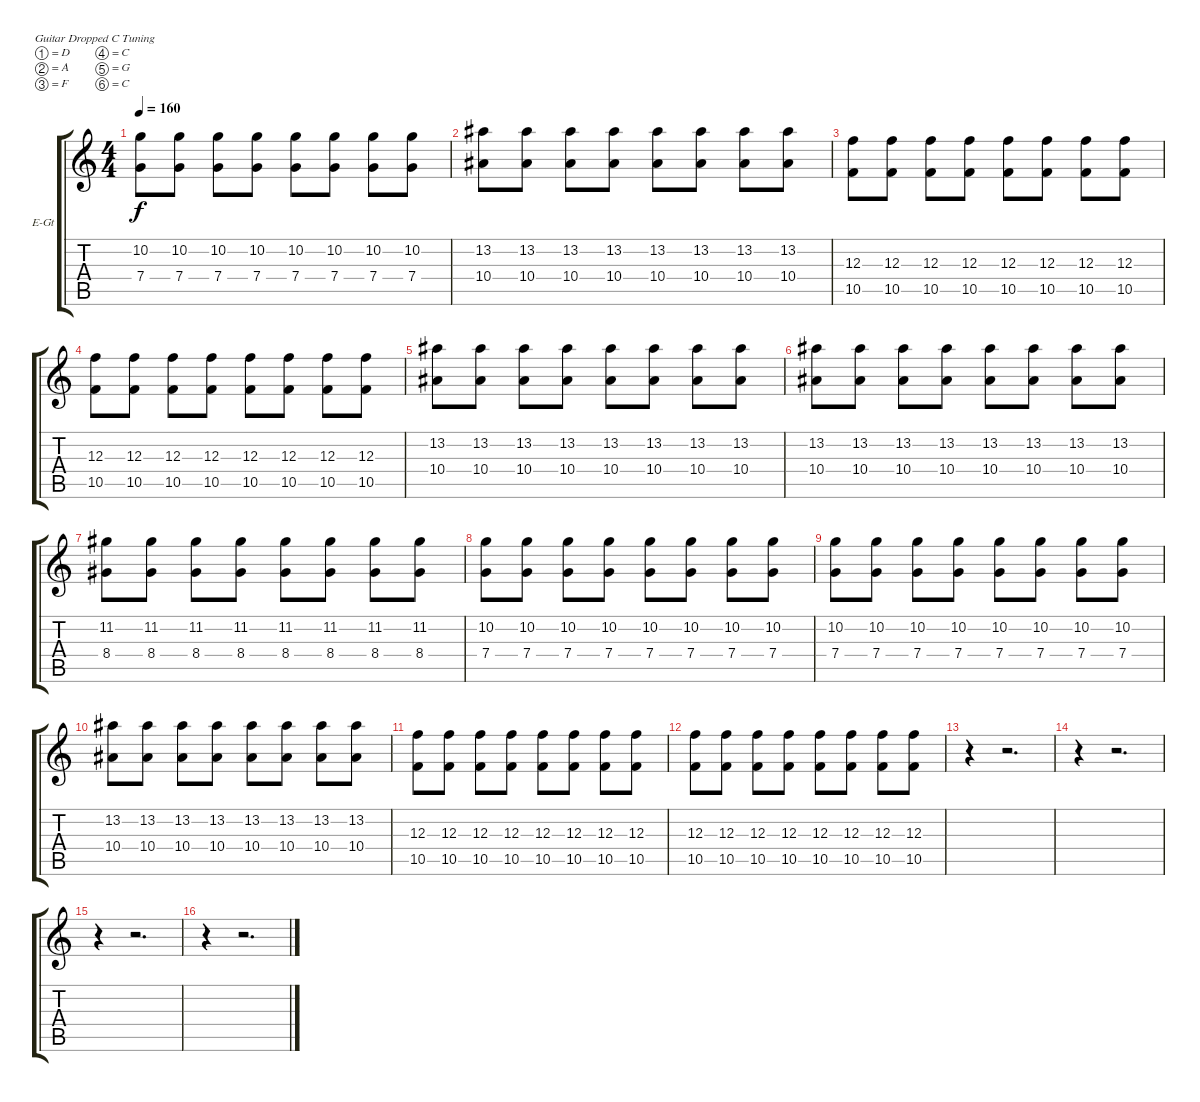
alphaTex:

\bracketExtendMode groupsimilarinstruments
\firstSystemTrackNameOrientation horizontal
\otherSystemsTrackNameOrientation horizontal
\track ("Track 2" "E-Gt") {instrument distortionguitar}
\staff {score tabs}
\tuning (D4 A3 F3 C3 G2 C2)
\ts (4 4)
\tempo 160
\clef g2
\ks c
(10.2 7.4).8{dy f} (10.2 7.4).8 (10.2 7.4).8 (10.2 7.4).8 (10.2 7.4).8 (10.2 7.4).8 (10.2 7.4).8 (10.2 7.4).8 |
(13.2 10.4).8 (13.2 10.4).8 (13.2 10.4).8 (13.2 10.4).8 (13.2 10.4).8 (13.2 10.4).8 (13.2 10.4).8 (13.2 10.4).8 |
(12.3 10.5).8 (12.3 10.5).8 (12.3 10.5).8 (12.3 10.5).8 (12.3 10.5).8 (12.3 10.5).8 (12.3 10.5).8 (12.3 10.5).8 |
(12.3 10.5).8 (12.3 10.5).8 (12.3 10.5).8 (12.3 10.5).8 (12.3 10.5).8 (12.3 10.5).8 (12.3 10.5).8 (12.3 10.5).8 |
(13.2 10.4).8 (13.2 10.4).8 (13.2 10.4).8 (13.2 10.4).8 (13.2 10.4).8 (13.2 10.4).8 (13.2 10.4).8 (13.2 10.4).8 |
(13.2 10.4).8 (13.2 10.4).8 (13.2 10.4).8 (13.2 10.4).8 (13.2 10.4).8 (13.2 10.4).8 (13.2 10.4).8 (13.2 10.4).8 |
(11.2 8.4).8 (11.2 8.4).8 (11.2 8.4).8 (11.2 8.4).8 (11.2 8.4).8 (11.2 8.4).8 (11.2 8.4).8 (11.2 8.4).8 |
(10.2 7.4).8 (10.2 7.4).8 (10.2 7.4).8 (10.2 7.4).8 (10.2 7.4).8 (10.2 7.4).8 (10.2 7.4).8 (10.2 7.4).8 |
(10.2 7.4).8 (10.2 7.4).8 (10.2 7.4).8 (10.2 7.4).8 (10.2 7.4).8 (10.2 7.4).8 (10.2 7.4).8 (10.2 7.4).8 |
(13.2 10.4).8 (13.2 10.4).8 (13.2 10.4).8 (13.2 10.4).8 (13.2 10.4).8 (13.2 10.4).8 (13.2 10.4).8 (13.2 10.4).8 |
(12.3 10.5).8 (12.3 10.5).8 (12.3 10.5).8 (12.3 10.5).8 (12.3 10.5).8 (12.3 10.5).8 (12.3 10.5).8 (12.3 10.5).8 |
(12.3 10.5).8 (12.3 10.5).8 (12.3 10.5).8 (12.3 10.5).8 (12.3 10.5).8 (12.3 10.5).8 (12.3 10.5).8 (12.3 10.5).8 |
r.4 r.2{d} |
r.4 r.2{d} |
r.4 r.2{d} |
r.4 r.2{d}
